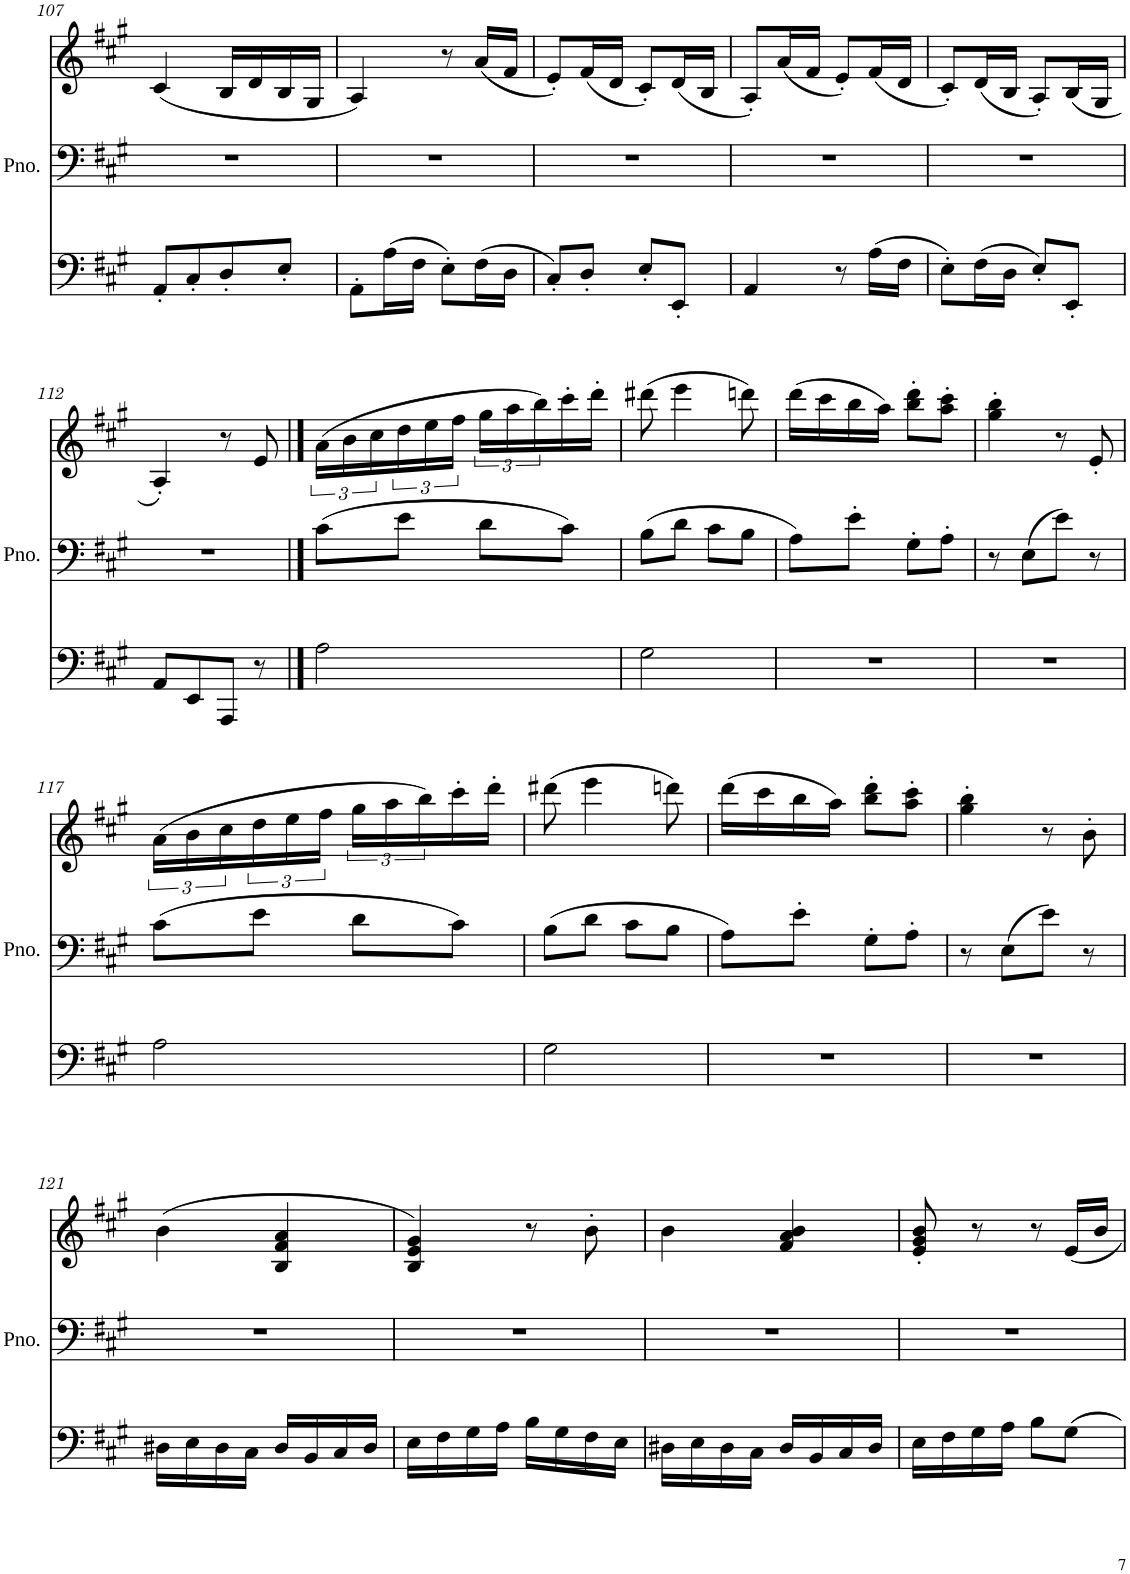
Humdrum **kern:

**kern	**kern	**kern
*part1	*part1	*part1
*staff3	*staff2	*staff1
*I"Piano	*	*
*I'Pno.	*	*
!!LO:PB:g=z
*clefF4	*clefF4	*clefG2
*k[f#c#g#]	*k[f#c#g#]	*k[f#c#g#]
*M2/4	*M2/4	*M2/4
=107	=107	=107
8AA'/L	2r	(4c#/
8C#'/	.	.
8D'/	.	16B/LL
.	.	16d/
8E'/J	.	16B/
.	.	16G#/JJ
=108	=108	=108
8AA'\L	2r	4A/)
16A\L	.	.
16F#\JJ	.	.
8E'\L	.	8r
16F#\L	.	(16a/LL
16D\JJ	.	16f#/JJ
=109	=109	=109
8C#'/L	2r	8e'/L)
8D'/J	.	(16f#/L
.	.	16d/JJ
8E'/L	.	8c#'/L)
8EE'/J	.	(16d/L
.	.	16B/JJ
=110	=110	=110
4AA/	2r	8A'/L)
.	.	(16a/L
.	.	16f#/JJ
8r	.	8e'/L)
16A\LL	.	(16f#/L
16F#\JJ	.	16d/JJ
=111	=111	=111
8E'\L	2r	8c#'/L)
16F#\L	.	(16d/L
16D\JJ	.	16B/JJ
8E'/L	.	8A'/L)
8EE'/J	.	(16B/L
.	.	16G#/JJ
!!LO:LB:g=z
=112	=112	=112
8AA/L	2r	4A'/)
8EE/	.	.
8AAA/J	.	8r
8r	.	8e/
==113	==113	==113
2A\	8c#\L	(24a\LL
.	.	24b\
.	.	24cc#\
.	8e\J	24dd\
.	.	24ee\
.	.	24ff#\JJ
.	8d\L	24gg#\LL
.	.	24aa\
.	.	24bb\)
.	8c#\J	16ccc#'\
.	.	16ddd'\JJ
=114	=114	=114
2G#\	8B\L	(8ddd#X\
.	8d\J	4eee\
.	8c#\L	.
.	8B\J	8dddn\)
=115	=115	=115
2r	8A\L	(16ddd\LL
.	.	16ccc#\
.	8e'\J	16bb\
.	.	16aa\JJ)
.	8G#'\L	8bb\' 8ddd\'L
.	8A'\J	8aa\' 8ccc#\'J
=116	=116	=116
2r	8r	4gg#\' 4bb\'
.	8E\L	.
.	8e\J	8r
.	8r	8e'/
!!LO:LB:g=z
=117	=117	=117
2A\	8c#\L	(24a\LL
.	.	24b\
.	.	24cc#\
.	8e\J	24dd\
.	.	24ee\
.	.	24ff#\JJ
.	8d\L	24gg#\LL
.	.	24aa\
.	.	24bb\)
.	8c#\J	16ccc#'\
.	.	16ddd'\JJ
=118	=118	=118
2G#\	8B\L	(8ddd#X\
.	8d\J	4eee\
.	8c#\L	.
.	8B\J	8dddn\)
=119	=119	=119
2r	8A\L	(16ddd\LL
.	.	16ccc#\
.	8e'\J	16bb\
.	.	16aa\JJ)
.	8G#'\L	8bb\' 8ddd\'L
.	8A'\J	8aa\' 8ccc#\'J
=120	=120	=120
2r	8r	4gg#\' 4bb\'
.	8E\L	.
.	8e\J	8r
.	8r	8b'\
!!LO:LB:g=z
=121	=121	=121
16D#X\LL	2r	(4b\
16E\	.	.
16D#\	.	.
16C#\JJ	.	.
16D#/LL	.	4B/ 4f#/ 4a/
16BB/	.	.
16C#/	.	.
16D#/JJ	.	.
=122	=122	=122
16E\LL	2r	4B/ 4e/ 4g#/)
16F#\	.	.
16G#\	.	.
16A\JJ	.	.
16B\LL	.	8r
16G#\	.	.
16F#\	.	8b'\
16E\JJ	.	.
=123	=123	=123
16D#X\LL	2r	4b\
16E\	.	.
16D#\	.	.
16C#\JJ	.	.
16D#/LL	.	4f#/ 4a/ 4b/
16BB/	.	.
16C#/	.	.
16D#/JJ	.	.
=124	=124	=124
*	*	*^
16E\LL	2r	8e/' 8g#/' 8b/'	4ryy
16F#\	.	.	.
16G#\	.	8r	.
16A\JJ	.	.	.
8B\L	.	8r	4ryy
8G#\J	.	16e/LL	.
.	.	16b/JJ	.
*	*	*v	*v
=	=	=
*-	*-	*-
